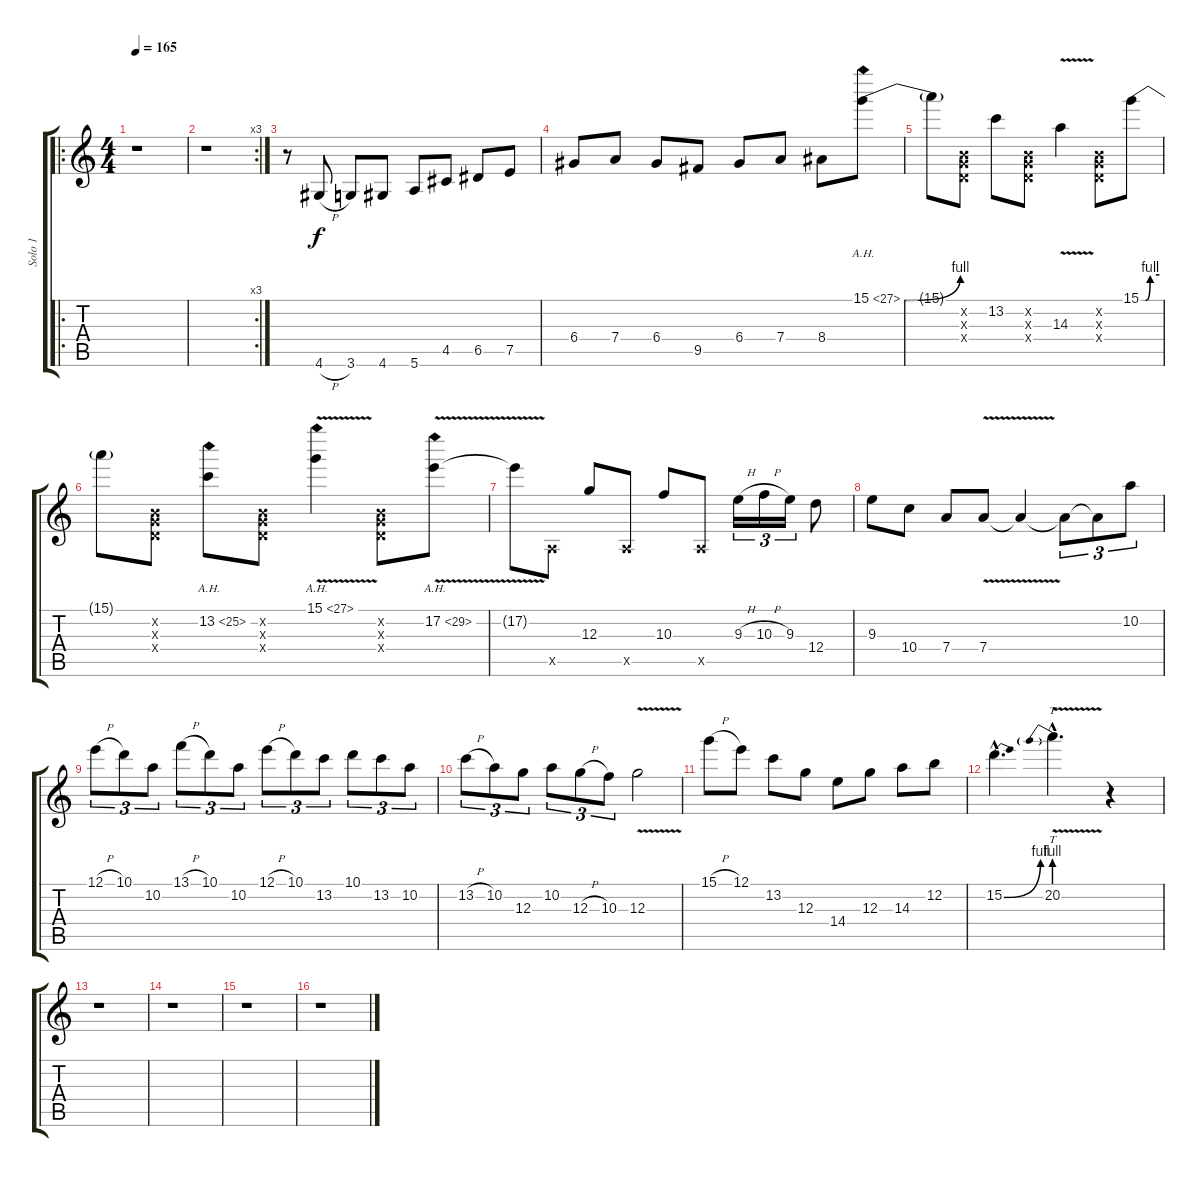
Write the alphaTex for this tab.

\track ("Solo 1" "Solo 1") {instrument overdrivenguitar}
\staff {score tabs}
\tuning (E4 B3 G3 D3 A2 E2) {hide}
\ro
\ts (4 4)
\tempo 165
\clef g2
\ks c
r.1{dy f} |
\rc 3
r.1 |
r.8 4.6{h}.8 3.6.8 4.6.8 5.6.8 4.5.8 6.5.8 7.5.8 |
6.4.8 7.4.8 6.4.8 9.5.8 6.4.8 7.4.8 8.4.8 15.1{be (bend 0 0 60 4) ah 12}.8 |
15.1{t}.8 (0.2{x} 0.3{x} 0.4{x}).8 13.2.8 (0.2{x} 0.3{x} 0.4{x}).8 14.3{v}.4 (0.2{x} 0.3{x} 0.4{x}).8 15.1{be (custom 0 0 15 0 30 4 60 4)}.8 |
15.1{t}.8 (0.2{x} 0.3{x} 0.4{x}).8 13.2{ah 12}.8 (0.2{x} 0.3{x} 0.4{x}).8 15.1{ah 12 v}.4 (0.2{x} 0.3{x} 0.4{x}).8 17.2{ah 12 v}.8 |
17.2{t}.8 0.5{x}.8 12.3.8 0.5{x}.8 10.3.8 0.5{x}.8 9.3{h}.16{tu (3 2)} 10.3{h}.16{tu (3 2)} 9.3.16{tu (3 2)} 12.4.8 |
9.3.8 10.4.8 7.4.8 7.4{v}.8 7.4{t}.4 7.4{t}.8{tu (3 2)} 7.4{t}.8{tu (3 2)} 10.2.8{tu (3 2)} |
12.1{h}.8{tu (3 2)} 10.1.8{tu (3 2)} 10.2.8{tu (3 2)} 13.1{h}.8{tu (3 2)} 10.1.8{tu (3 2)} 10.2.8{tu (3 2)} 12.1{h}.8{tu (3 2)} 10.1.8{tu (3 2)} 13.2.8{tu (3 2)} 10.1.8{tu (3 2)} 13.2.8{tu (3 2)} 10.2.8{tu (3 2)} |
13.2{h}.8{tu (3 2)} 10.2.8{tu (3 2)} 12.3.8{tu (3 2)} 10.2.8{tu (3 2)} 12.3{h}.8{tu (3 2)} 10.3.8{tu (3 2)} 12.3{v}.2 |
15.1{h}.8 12.1.8 13.2.8 12.3.8 14.4.8 12.3.8 14.3.8 12.2.8 |
15.2{be (bend 0 0 60 4) hac}.4{d} 20.2{be (prebend 0 4 60 4) v hac}.4{tt d} r.4 |
r.1 |
r.1 |
r.1 |
r.1
